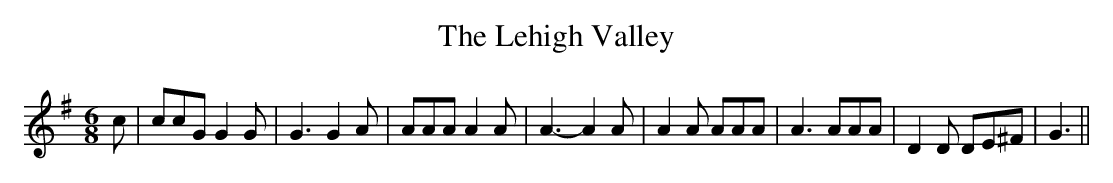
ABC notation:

X:1
T:The Lehigh Valley
M:6/8
L:1/8
K:G
 c| ccG G2 G| G3 G2 A| AAA A2 A| A3- A2 A| A2 A AAA| A3 AAA| D2 D DE^F|\
 G3||
